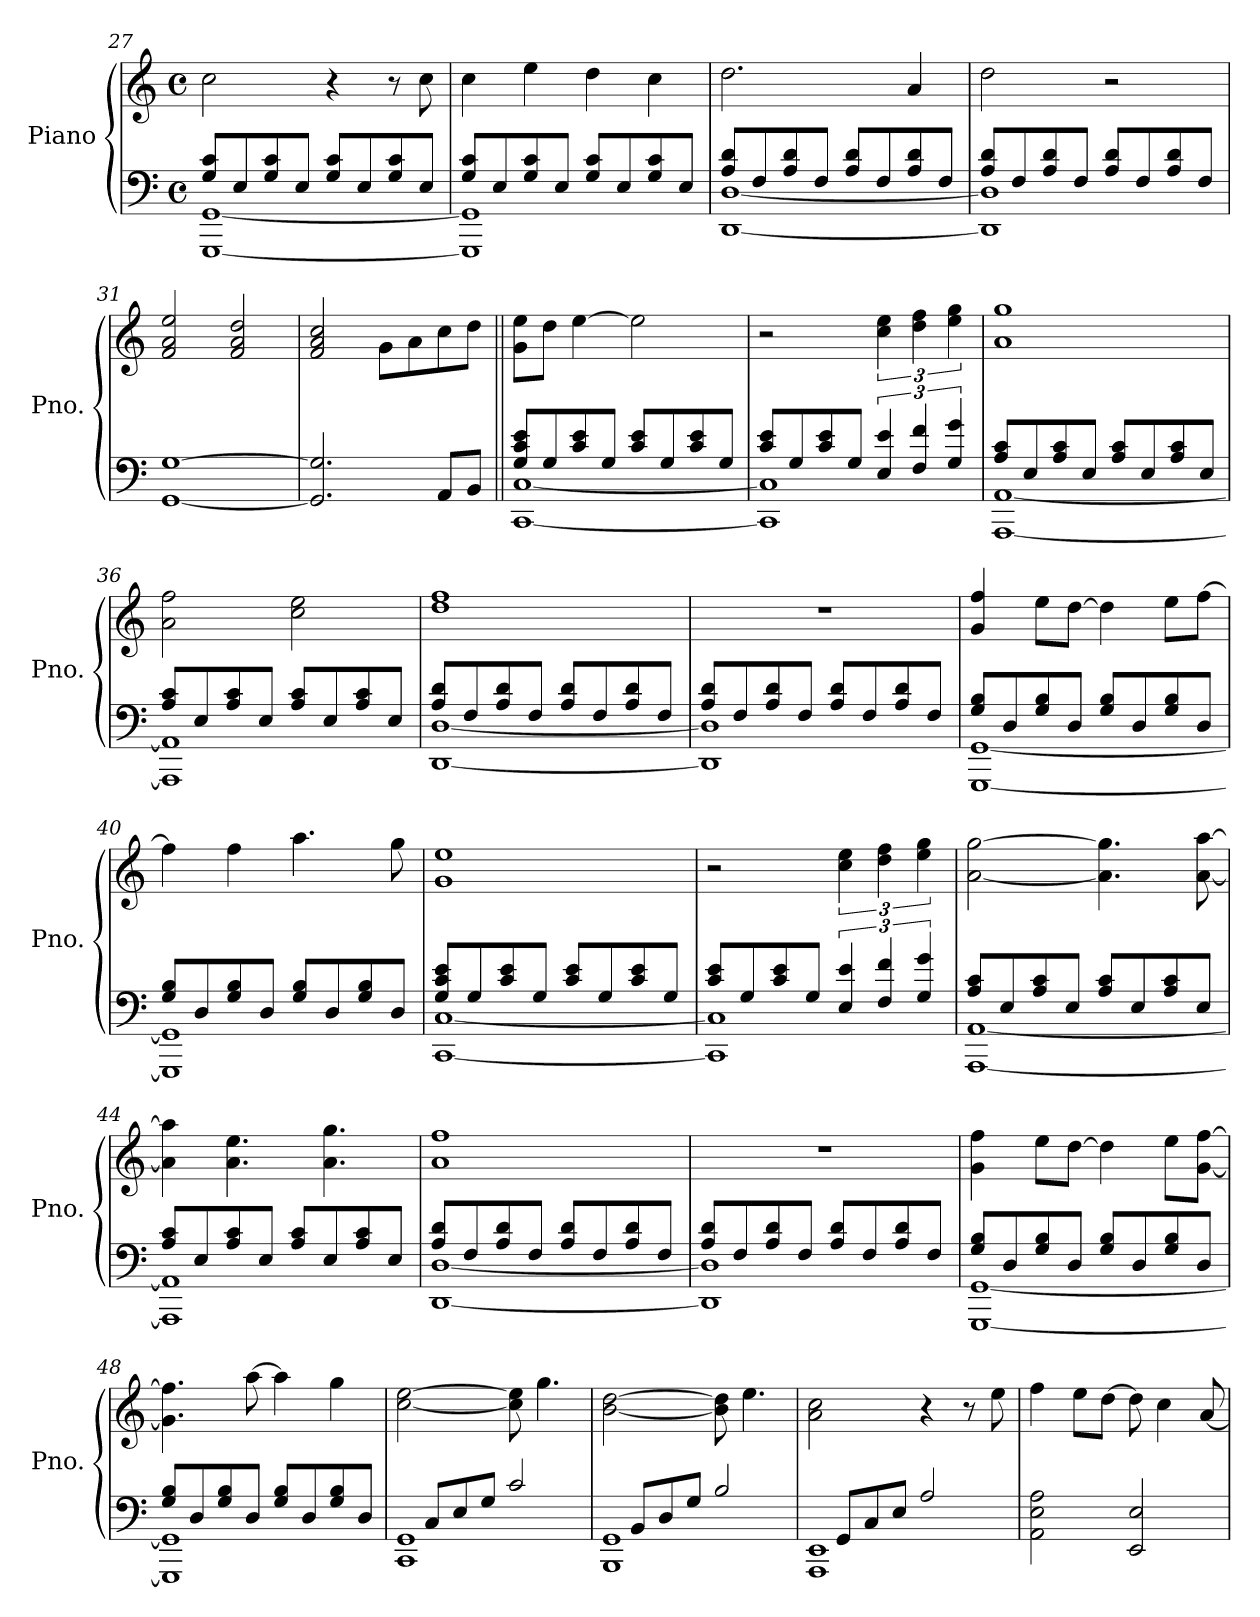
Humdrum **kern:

**kern	**kern
*part1	*part1
*staff2	*staff1
*I"Piano	*
*I'Pno.	*
*clefF4	*clefG2
*k[]	*k[]
*M4/4	*M4/4
*met(c)	*met(c)
=27	=27
*^	*
8G/ 8c/L	[1GGG [1GG	2cc\
8E/	.	.
8G/ 8c/	.	.
8E/J	.	.
8G/ 8c/L	.	4r
8E/	.	.
8G/ 8c/	.	8r
8E/J	.	8cc\
=28	=28	=28
8G/ 8c/L	1GGG] 1GG]	4cc\
8E/	.	.
8G/ 8c/	.	4ee\
8E/J	.	.
8G/ 8c/L	.	4dd\
8E/	.	.
8G/ 8c/	.	4cc\
8E/J	.	.
!!LO:LB:g=z
=29	=29	=29
8A/ 8d/L	[1DD [1D	2.dd\
8F/	.	.
8A/ 8d/	.	.
8F/J	.	.
8A/ 8d/L	.	.
8F/	.	.
8A/ 8d/	.	4a/
8F/J	.	.
=30	=30	=30
8A/ 8d/L	1DD] 1D]	2dd\
8F/	.	.
8A/ 8d/	.	.
8F/J	.	.
8A/ 8d/L	.	2r
8F/	.	.
8A/ 8d/	.	.
8F/J	.	.
*v	*v	*
=31	=31
[1GG [1G	2f/ 2a/ 2ee/
.	2f/ 2a/ 2dd/
=32	=32
2.GG/] 2.G/]	2f/ 2a/ 2cc/
.	8g\L
.	8a\
8AA/L	8cc\
8BB/J	8dd\J
!!LO:LB:g=z
=33||	=33||
*^	*
8G/ 8c/ 8e/L	[1CC [1C	8g\ 8ee\L
8G/	.	8dd\J
8c/ 8e/	.	[4ee\
8G/J	.	.
8c/ 8e/L	.	2ee\]
8G/	.	.
8c/ 8e/	.	.
8G/J	.	.
=34	=34	=34
8c/ 8e/L	1CC] 1C]	2r
8G/	.	.
8c/ 8e/	.	.
8G/J	.	.
6E/ 6e/	.	6cc\ 6ee\
6F/ 6f/	.	6dd\ 6ff\
6G/ 6g/	.	6ee\ 6gg\
=35	=35	=35
8A/ 8c/L	[1AAA [1AA	1a 1gg
8E/	.	.
8A/ 8c/	.	.
8E/J	.	.
8A/ 8c/L	.	.
8E/	.	.
8A/ 8c/	.	.
8E/J	.	.
=36	=36	=36
8A/ 8c/L	1AAA] 1AA]	2a\ 2ff\
8E/	.	.
8A/ 8c/	.	.
8E/J	.	.
8A/ 8c/L	.	2cc\ 2ee\
8E/	.	.
8A/ 8c/	.	.
8E/J	.	.
!!LO:LB:g=z
=37	=37	=37
8A/ 8d/L	[1DD [1D	1dd 1ff
8F/	.	.
8A/ 8d/	.	.
8F/J	.	.
8A/ 8d/L	.	.
8F/	.	.
8A/ 8d/	.	.
8F/J	.	.
=38	=38	=38
8A/ 8d/L	1DD] 1D]	1r
8F/	.	.
8A/ 8d/	.	.
8F/J	.	.
8A/ 8d/L	.	.
8F/	.	.
8A/ 8d/	.	.
8F/J	.	.
=39	=39	=39
8G/ 8B/L	[1GGG [1GG	4g/ 4ff/
8D/	.	.
8G/ 8B/	.	8ee\L
8D/J	.	[8dd\J
8G/ 8B/L	.	4dd\]
8D/	.	.
8G/ 8B/	.	8ee\L
8D/J	.	[8ff\J
=40	=40	=40
8G/ 8B/L	1GGG] 1GG]	4ff\]
8D/	.	.
8G/ 8B/	.	4ff\
8D/J	.	.
8G/ 8B/L	.	4.aa\
8D/	.	.
8G/ 8B/	.	.
8D/J	.	8gg\
!!LO:LB:g=z
=41	=41	=41
8G/ 8c/ 8e/L	[1CC [1C	1g 1ee
8G/	.	.
8c/ 8e/	.	.
8G/J	.	.
8c/ 8e/L	.	.
8G/	.	.
8c/ 8e/	.	.
8G/J	.	.
=42	=42	=42
8c/ 8e/L	1CC] 1C]	2r
8G/	.	.
8c/ 8e/	.	.
8G/J	.	.
6E/ 6e/	.	6cc\ 6ee\
6F/ 6f/	.	6dd\ 6ff\
6G/ 6g/	.	6ee\ 6gg\
=43	=43	=43
8A/ 8c/L	[1AAA [1AA	[2a\ [2gg\
8E/	.	.
8A/ 8c/	.	.
8E/J	.	.
8A/ 8c/L	.	4.a\] 4.gg\]
8E/	.	.
8A/ 8c/	.	.
8E/J	.	[8a\ [8aa\
=44	=44	=44
8A/ 8c/L	1AAA] 1AA]	4a\] 4aa\]
8E/	.	.
8A/ 8c/	.	4.a\ 4.ee\
8E/J	.	.
8A/ 8c/L	.	.
8E/	.	4.a\ 4.gg\
8A/ 8c/	.	.
8E/J	.	.
!!LO:LB:g=z
=45	=45	=45
8A/ 8d/L	[1DD [1D	1a 1ff
8F/	.	.
8A/ 8d/	.	.
8F/J	.	.
8A/ 8d/L	.	.
8F/	.	.
8A/ 8d/	.	.
8F/J	.	.
=46	=46	=46
8A/ 8d/L	1DD] 1D]	1r
8F/	.	.
8A/ 8d/	.	.
8F/J	.	.
8A/ 8d/L	.	.
8F/	.	.
8A/ 8d/	.	.
8F/J	.	.
=47	=47	=47
8G/ 8B/L	[1GGG [1GG	4g\ 4ff\
8D/	.	.
8G/ 8B/	.	8ee\L
8D/J	.	[8dd\J
8G/ 8B/L	.	4dd\]
8D/	.	.
8G/ 8B/	.	8ee\L
8D/J	.	[8g\ [8ff\J
=48	=48	=48
8G/ 8B/L	1GGG] 1GG]	4.g\] 4.ff\]
8D/	.	.
8G/ 8B/	.	.
8D/J	.	[8aa\
8G/ 8B/L	.	4aa\]
8D/	.	.
8G/ 8B/	.	4gg\
8D/J	.	.
!!LO:LB:g=z
=49	=49	=49
8ryy	1CC 1GG	[2cc\ [2ee\
8C/L	.	.
8E/	.	.
8G/J	.	.
2c/	.	8cc\] 8ee\]
.	.	4.gg\
=50	=50	=50
8ryy	1BBB 1GG	[2b\ [2dd\
8BB/L	.	.
8D/	.	.
8G/J	.	.
2B/	.	8b\] 8dd\]
.	.	4.ee\
=51	=51	=51
8ryy	1AAA 1EE	2a\ 2cc\
8GG/L	.	.
8C/	.	.
8E/J	.	.
2A/	.	4r
.	.	8r
.	.	8ee\
*v	*v	*
=52	=52
2AA\ 2E\ 2A\	4ff\
.	8ee\L
.	[8dd\J
2EE/ 2E/	8dd\]
.	4cc\
.	[8a/
=	=
*-	*-
